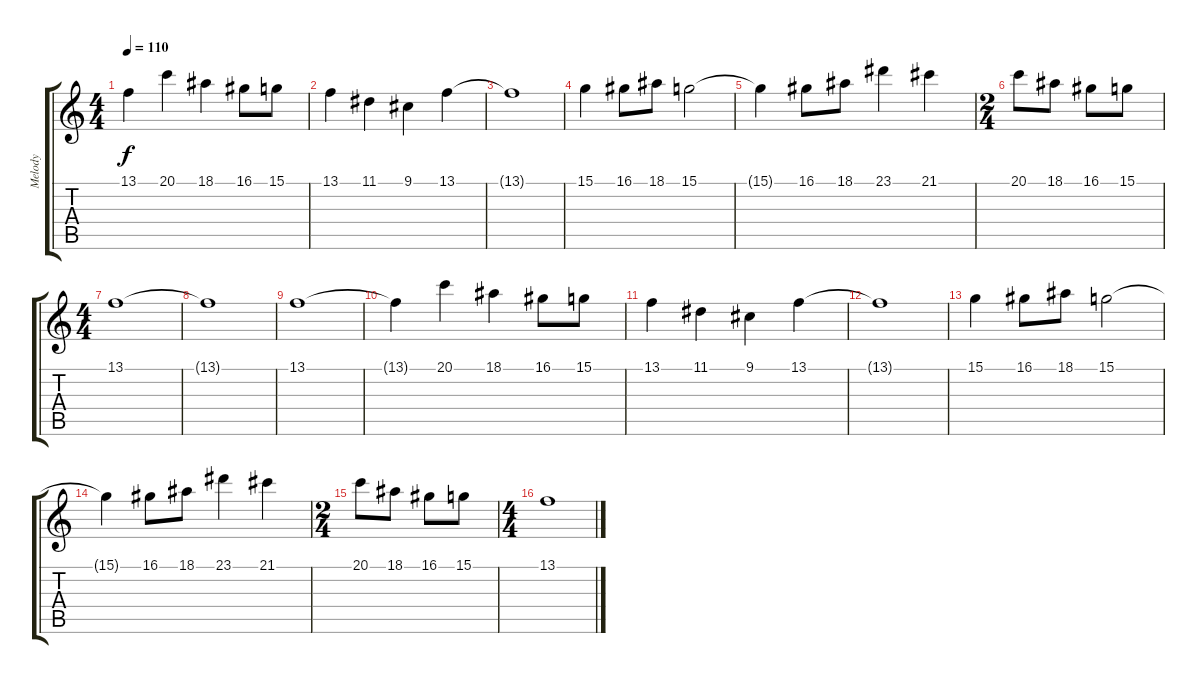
\track ("Melody              " "Melody    ") {instrument pad1newage}
\staff {score tabs}
\tuning (E4 B3 G3 D3 A2 E2) {hide}
\ts (4 4)
\tempo 110
\clef g2
\ks c
13.1{t}.4{dy f} 20.1.4 18.1.4 16.1.8 15.1.8 |
13.1.4 11.1.4 9.1.4 13.1.4 |
13.1{t}.1 |
15.1.4 16.1.8 18.1.8 15.1.2 |
15.1{t}.4 16.1.8 18.1.8 23.1.4 21.1.4 |
\ts (2 4)
20.1.8 18.1.8 16.1.8 15.1.8 |
\ts (4 4)
13.1.1 |
13.1{t}.1 |
13.1.1 |
13.1{t}.4 20.1.4 18.1.4 16.1.8 15.1.8 |
13.1.4 11.1.4 9.1.4 13.1.4 |
13.1{t}.1 |
15.1.4 16.1.8 18.1.8 15.1.2 |
15.1{t}.4 16.1.8 18.1.8 23.1.4 21.1.4 |
\ts (2 4)
20.1.8 18.1.8 16.1.8 15.1.8 |
\ts (4 4)
13.1.1
